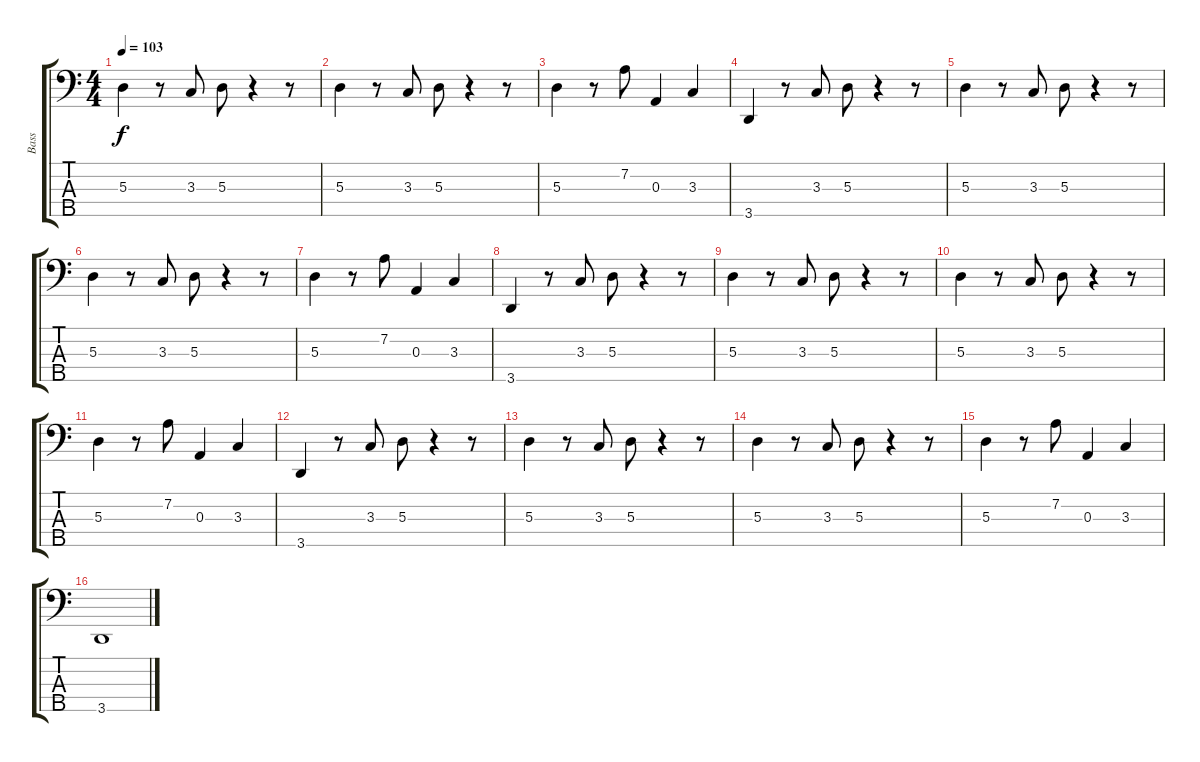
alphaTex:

\track ("Bass" "Bass") {instrument electricbassfinger}
\staff {score tabs}
\tuning (G2 D2 A1 E1 B0) {hide}
\ts (4 4)
\tempo 103
\clef f4
\ks c
5.3.4{dy f} r.8 3.3.8 5.3.8 r.4 r.8 |
5.3.4 r.8 3.3.8 5.3.8 r.4 r.8 |
5.3.4 r.8 7.2.8 0.3.4 3.3.4 |
3.5.4 r.8 3.3.8 5.3.8 r.4 r.8 |
5.3.4 r.8 3.3.8 5.3.8 r.4 r.8 |
5.3.4 r.8 3.3.8 5.3.8 r.4 r.8 |
5.3.4 r.8 7.2.8 0.3.4 3.3.4 |
3.5.4 r.8 3.3.8 5.3.8 r.4 r.8 |
5.3.4 r.8 3.3.8 5.3.8 r.4 r.8 |
5.3.4 r.8 3.3.8 5.3.8 r.4 r.8 |
5.3.4 r.8 7.2.8 0.3.4 3.3.4 |
3.5.4 r.8 3.3.8 5.3.8 r.4 r.8 |
5.3.4 r.8 3.3.8 5.3.8 r.4 r.8 |
5.3.4 r.8 3.3.8 5.3.8 r.4 r.8 |
5.3.4 r.8 7.2.8 0.3.4 3.3.4 |
3.5.1
